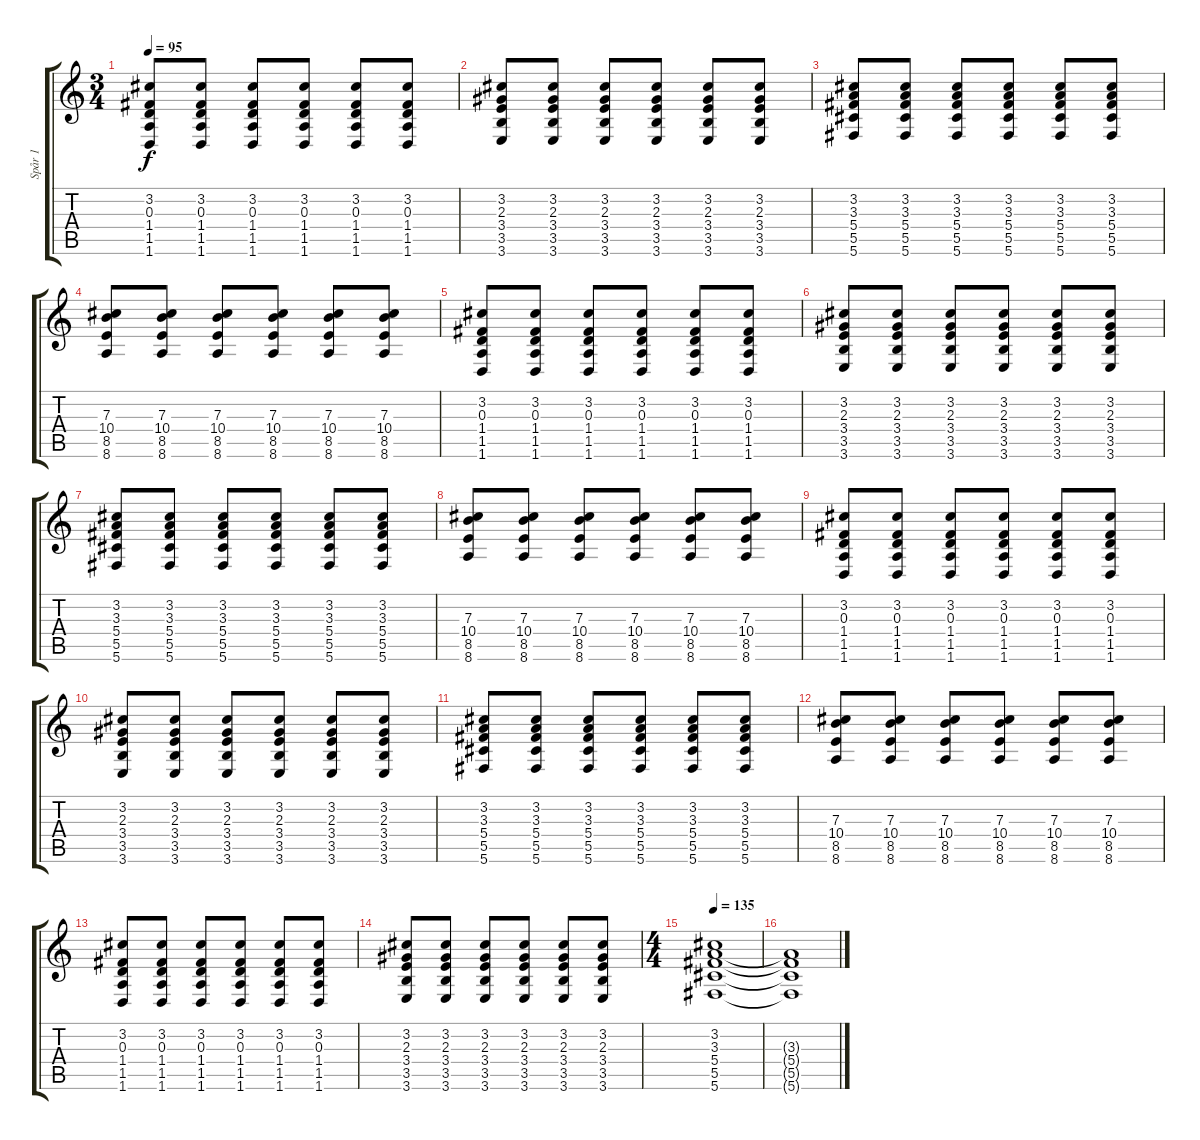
\track ("Spår 1" "Spår 1") {instrument distortionguitar}
\staff {score tabs}
\tuning (Eb4 Bb3 Gb3 Db3 Ab2 Db2) {hide}
\ts (3 4)
\tempo 95
\clef g2
\ks c
(3.2 0.3 1.4 1.5 1.6).8{dy f} (3.2 0.3 1.4 1.5 1.6).8 (3.2 0.3 1.4 1.5 1.6).8 (3.2 0.3 1.4 1.5 1.6).8 (3.2 0.3 1.4 1.5 1.6).8 (3.2 0.3 1.4 1.5 1.6).8 |
(3.2 2.3 3.4 3.5 3.6).8 (3.2 2.3 3.4 3.5 3.6).8 (3.2 2.3 3.4 3.5 3.6).8 (3.2 2.3 3.4 3.5 3.6).8 (3.2 2.3 3.4 3.5 3.6).8 (3.2 2.3 3.4 3.5 3.6).8 |
(3.2 3.3 5.4 5.5 5.6).8 (3.2 3.3 5.4 5.5 5.6).8 (3.2 3.3 5.4 5.5 5.6).8 (3.2 3.3 5.4 5.5 5.6).8 (3.2 3.3 5.4 5.5 5.6).8 (3.2 3.3 5.4 5.5 5.6).8 |
(7.3 10.4 8.5 8.6).8 (7.3 10.4 8.5 8.6).8 (7.3 10.4 8.5 8.6).8 (7.3 10.4 8.5 8.6).8 (7.3 10.4 8.5 8.6).8 (7.3 10.4 8.5 8.6).8 |
(3.2 0.3 1.4 1.5 1.6).8 (3.2 0.3 1.4 1.5 1.6).8 (3.2 0.3 1.4 1.5 1.6).8 (3.2 0.3 1.4 1.5 1.6).8 (3.2 0.3 1.4 1.5 1.6).8 (3.2 0.3 1.4 1.5 1.6).8 |
(3.2 2.3 3.4 3.5 3.6).8 (3.2 2.3 3.4 3.5 3.6).8 (3.2 2.3 3.4 3.5 3.6).8 (3.2 2.3 3.4 3.5 3.6).8 (3.2 2.3 3.4 3.5 3.6).8 (3.2 2.3 3.4 3.5 3.6).8 |
(3.2 3.3 5.4 5.5 5.6).8 (3.2 3.3 5.4 5.5 5.6).8 (3.2 3.3 5.4 5.5 5.6).8 (3.2 3.3 5.4 5.5 5.6).8 (3.2 3.3 5.4 5.5 5.6).8 (3.2 3.3 5.4 5.5 5.6).8 |
(7.3 10.4 8.5 8.6).8 (7.3 10.4 8.5 8.6).8 (7.3 10.4 8.5 8.6).8 (7.3 10.4 8.5 8.6).8 (7.3 10.4 8.5 8.6).8 (7.3 10.4 8.5 8.6).8 |
(3.2 0.3 1.4 1.5 1.6).8 (3.2 0.3 1.4 1.5 1.6).8 (3.2 0.3 1.4 1.5 1.6).8 (3.2 0.3 1.4 1.5 1.6).8 (3.2 0.3 1.4 1.5 1.6).8 (3.2 0.3 1.4 1.5 1.6).8 |
(3.2 2.3 3.4 3.5 3.6).8 (3.2 2.3 3.4 3.5 3.6).8 (3.2 2.3 3.4 3.5 3.6).8 (3.2 2.3 3.4 3.5 3.6).8 (3.2 2.3 3.4 3.5 3.6).8 (3.2 2.3 3.4 3.5 3.6).8 |
(3.2 3.3 5.4 5.5 5.6).8 (3.2 3.3 5.4 5.5 5.6).8 (3.2 3.3 5.4 5.5 5.6).8 (3.2 3.3 5.4 5.5 5.6).8 (3.2 3.3 5.4 5.5 5.6).8 (3.2 3.3 5.4 5.5 5.6).8 |
(7.3 10.4 8.5 8.6).8 (7.3 10.4 8.5 8.6).8 (7.3 10.4 8.5 8.6).8 (7.3 10.4 8.5 8.6).8 (7.3 10.4 8.5 8.6).8 (7.3 10.4 8.5 8.6).8 |
(3.2 0.3 1.4 1.5 1.6).8 (3.2 0.3 1.4 1.5 1.6).8 (3.2 0.3 1.4 1.5 1.6).8 (3.2 0.3 1.4 1.5 1.6).8 (3.2 0.3 1.4 1.5 1.6).8 (3.2 0.3 1.4 1.5 1.6).8 |
(3.2 2.3 3.4 3.5 3.6).8 (3.2 2.3 3.4 3.5 3.6).8 (3.2 2.3 3.4 3.5 3.6).8 (3.2 2.3 3.4 3.5 3.6).8 (3.2 2.3 3.4 3.5 3.6).8 (3.2 2.3 3.4 3.5 3.6).8 |
\ts (4 4)
\tempo 135
(3.2 3.3 5.4 5.5 5.6).1 |
(3.3{t} 5.4{t} 5.5{t} 5.6{t}).1
